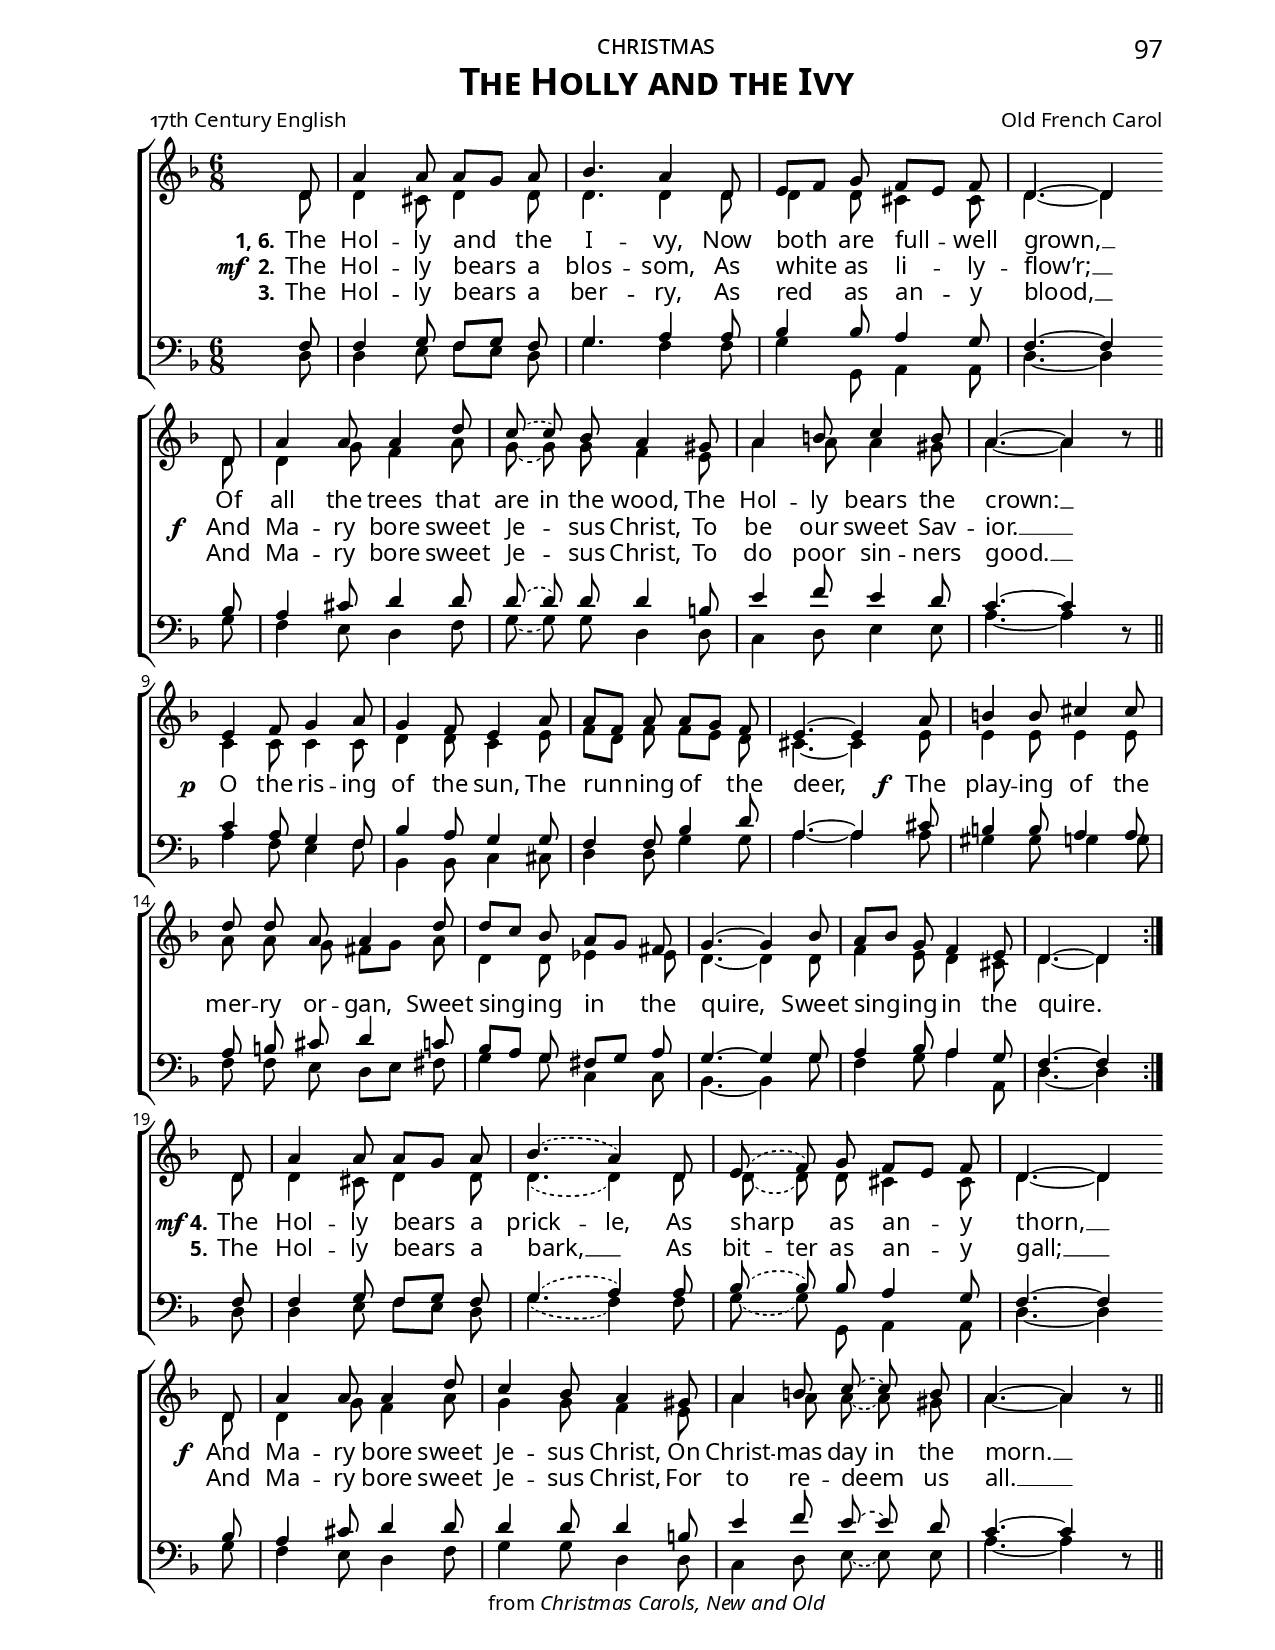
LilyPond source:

\version "2.14.2"
\include "util.ly"
\header {
  title = \markup{\override #'(font-name . "Garamond Premier Pro Semibold"){ \abs-fontsize #18 \smallCapsOldStyle"The Holly and the Ivy"}}
  poet = \markup\oldStyleNum"17th Century English"
  composer = \markup\oldStyleNum"Old French Carol"
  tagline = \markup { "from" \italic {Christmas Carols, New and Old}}
}
\paper {
  %print-all-headers = ##t
  paper-height = 11\in
  paper-width = 8.5\in
  indent = 0\in
  %system-system-spacing = #'((basic-distance . 10) (padding . 0))
  system-system-spacing =
    #'((basic-distance . 0)
       (minimum-distance . 0)
       (padding . -5)
       (stretchability . 100))
  last-bottom-spacing =
    #'((basic-distance . -10)
       (minimum-distance . -10)
       (padding . 0)
       (stretchability . 0))
  ragged-last-bottom = ##f
  ragged-bottom = ##f
  two-sided = ##t
  inner-margin = 1\in
  outer-margin = 0.75\in
  top-margin = 0.26\in
  bottom-margin = 0.25\in
  first-page-number = #097
  print-first-page-number = ##t
  headerLine = \markup{\override #'(font-name . "Garamond Premier Pro") \smallCapsOldStyle"christmas"}
  oddHeaderMarkup = \markup\fill-line{
     \override #'(font-name . "Garamond Premier Pro")\abs-fontsize #12.5
     \combine 
        \fill-line{"" \on-the-fly #print-page-number-check-first
        \oldStylePageNum""
        }
        \fill-line{\headerLine}
  }
  evenHeaderMarkup = \markup {
     \override #'(font-name . "Garamond Premier Pro")\abs-fontsize #12.5
     \combine
        \on-the-fly #print-page-number-check-first
        \oldStylePageNum""
        \fill-line{\headerLine}
  }
}
#(set-global-staff-size 18) \paper{ #(define fonts (make-pango-font-tree "Garamond Premier Pro" "Garamond Premier Pro" "Garamond Premier Pro" (/ 18 20))) }
global = {
  \key f \major
  \time 6/8
  \autoBeamOff
  \override DynamicLineSpanner #'staff-padding = #0.0
  \override DynamicLineSpanner #'Y-extent = #'(-1 . 1)
}

sopMusic = \relative c' {
  \partial 8 d8 |
  a'4 a8 a[ g] a |
  bes4. a4 d,8 |
  e[ f] g f[ e] f |
  
  d4.~ d4 \bar""\break d8 |
  a'4 a8 a4 d8 |
  \slurDashed
  c8( c) bes8 a4 gis8 |
  a4 b8 c4 b8 |
  
  a4.~ a4 bes8\rest \bar "||" \break
  e,4 f8 g4 a8 |
  g4 f8 e4 a8 |
  a[ f] a a[ g] f |
  
  e4.~ e4 a8 |
  b4 b8 cis4 cis8 |
  d8 d8 a a4 d8 |
  
  d[ c] bes a[ g] fis |
  g4.~ g4 bes8 |
  a[ bes] g f4 e8 |
  \partial 8*5 d4.~ d4 \bar ":|" \break
  
  
  
  
  \partial 8 d8 |
  a'4 a8 a[ g] a |
  bes4.( a4) d,8 |
  e( f) g f[ e] f |
  
  d4.~ d4 \bar""\break d8 |
  a'4 a8 a4 d8 |
  c4 bes8 a4 gis8 |
  \tieDashed
  a4 b8 c8~ c b8 |
  
  \tieSolid
  a4.~ a4 bes8\rest \bar "||" 
}
sopWords = \lyricmode {
  
}

altoMusic = \relative c' {
  d8 |
  d4 cis8 d4 d8 |
  d4. d4 d8 |
  d4 d8 cis4 cis8 |
  
  d4.~ d4 d8 |
  d4 g8 f4 a8 |
  \slurDashed
  g8( g) g8 f4 e8 |
  a4 a8 a4 gis8 |
  
  a4.~ a4 s8 |
  c,4 c8 c4 c8 |
  d4 d8 c4 e8 |
  f[ d] f f[ e] d |
  
  cis4.~ cis4 e8 |
  e4 e8 e4 e8 |
  a a g fis[ g] a |
  
  d,4 d8 ees4 ees8 |
  d4.~ d4 d8 |
  f4 e8 d4 cis8 |
  d4.~ d4 |
  
  
  
  d8 |
  d4 cis8 d4 d8 |
  d4.( d4) d8 |
  d8( d) d8 cis4 cis8 |
  
  d4.~ d4 d8 |
  d4 g8 f4 a8 |
  g4 g8 f4 e8 |
  \tieDashed
  a4 a8 a~ a gis8 |
  
  \tieSolid
  a4.~ a4 s8 |
}
altoWords = {
  \dropLyricsXI
  \lyricmode {
    \set stanza = #"1, 6."
    The Hol -- ly and the I -- vy,
    Now both are full -- well grown, __
    \set ignoreMelismata = ##t
    Of all the trees that are in the wood,
    \unset ignoreMelismata
    The Hol -- ly bears the crown: __
  }
  \set stanza = \markup\dynamic"p  "
  \lyricmode {
    O the ris -- ing of the sun,
    The run -- ning of the deer,
  }
  \set stanza = \markup\dynamic"   f "
  \lyricmode {
    The play -- ing of the mer -- ry or -- gan,
    Sweet sing -- ing in the quire,
    Sweet sing -- ing in the quire.
    
  }
  \set stanza = \markup{\dynamic" mf" "4."}
  \lyricmode {
    The Hol -- ly bears a \set ignoreMelismata = ##t
    prick -- le,
    \unset ignoreMelismata
    As sharp as an -- y thorn, __
  }
  \set stanza = \markup\dynamic"f "
  \lyricmode {
    And Ma -- ry bore sweet Je -- sus Christ,
    On Christ -- mas \set ignoreMelismata = ##t day in the morn. __ _
  }
}
altoWordsII = {
  \dropLyricsXI
  \set stanza = \markup{\dynamic"mf " "2."}
  \lyricmode {
    The Hol -- ly bears a blos -- som,
    As white as li -- ly -- flow’r; __
  }
  \set stanza = \markup\dynamic"f  "
  \lyricmode {
    And Ma -- ry bore sweet Je -- sus Christ,
    To be our sweet Sav -- ior. __ ""
    
    \repeat unfold 33 \skip1
    \set stanza = #"5."
    The Hol -- ly bears a bark, __
    \set ignoreMelismata = ##t
    As bit -- ter 
    \unset ignoreMelismata
    as an -- y gall; __
    And Ma -- ry bore sweet Je -- sus Christ,
    For to re -- deem us all. __
  }
}
altoWordsIII = \lyricmode {
  \dropLyricsXI
  \set stanza = #"3."
  The Hol -- ly bears a ber -- ry,
  As red as an -- y blood, __
  And Ma -- ry bore sweet Je -- sus Christ,
  To do poor sin -- ners good. __
}
altoWordsIV = \lyricmode {
}
altoWordsV = \lyricmode {
}
altoWordsVI = \lyricmode {
  \set stanza = #"6."
}
tenorMusic = \relative c {
  f8 |
  f4 g8 f[ g] f |
  g4. a4 a8 |
  bes4 bes8 a4 g8 |
  
  f4.~f4 bes8 |
  a4 cis8 d4 d8 |
  \slurDashed
  d8( d) d8 d4 b8 |
  e4 f8 e4 d8 |
  
  c4.~ c4 s8 |
  c4 a8 g4 f8 |
  bes4 a8 g4 g8 |
  f4 f8 bes4 d8 |
  
  a4.~ a4 cis8 |
  b4 b8 a4 a8 |
  a b cis d4 c8 |
  
  bes[ a] g fis[ g] a |
  g4.~ g4 g8 |
  a4 bes8 a4 g8 |
  f4.~ f4 |
  
  
  
  
  
  f8 |
  f4 g8 f[ g] f |
  g4.( a4) a8 |
  bes8( bes) bes8 a4 g8 |
  
  f4.~f4 bes8 |
  a4 cis8 d4 d8 |
  d4 d8 d4 b8 |
  \tieDashed
  e4 f8 e~ e d8 |
  
  \tieSolid
  c4.~ c4 s8 |
}
tenorWords = \lyricmode {

}

bassMusic = \relative c {
  d8 |
  d4 e8 f[ e] d |
  g4. f4 f8 |
  g4 g,8 a4 a8 |
  
  d4.~ d4 g8 |
  f4 e8 d4 f8 |
  \slurDashed
  g8( g) g8 d4 d8 |
  c4 d8 e4 e8 |
  
  a4.~ a4 d,8\rest |
  a'4 f8 e4 f8 |
  bes,4 bes8 c4 cis8 |
  d4 d8 g4 g8 |
  
  a4.~ a4 a8 |
  gis4 gis8 g4 g8 |
  f f e d[ e] fis |
  
  g4 g8 c,4 c8 bes4.~ bes4 g'8 |
  f4 g8 a4 a,8 |
  d4.~ d4 |
  
  
  
  
  d8 |
  d4 e8 f[ e] d |
  g4.( f4) f8 |
  g8( g) g,8 a4 a8 |
  
  d4.~ d4 g8 |
  f4 e8 d4 f8 |
  g4 g8 d4 d8 |
  \tieDashed
  c4 d8 e~ e e8 |
  
  \tieSolid
  a4.~ a4 d,8\rest |
}
bassWords = \lyricmode {

}

pianoRH = \relative c' {
  
}
pianoLH = \relative c' {
  
}

\score {
  <<
   \new ChoirStaff <<
%    \new Lyrics = sopranos \with { \override VerticalAxisGroup #'nonstaff-relatedstaff-spacing = #'((basic-distance . 1)) }
    \new Staff = women <<
      \new Voice = "sopranos" { \voiceOne << \global \sopMusic >> }
      \new Voice = "altos" { \voiceTwo << \global \altoMusic >> }
    >>
    \new Lyrics \with { alignAboveContext = #"women" \override VerticalAxisGroup #'nonstaff-relatedstaff-spacing = #'((basic-distance . 1))} \lyricsto "sopranos" \sopWords
    \new Lyrics = "altosVI"  \with { alignBelowContext = #"women" \override VerticalAxisGroup #'nonstaff-relatedstaff-spacing = #'((basic-distance . 1))} \lyricsto "sopranos" \altoWordsVI
    \new Lyrics = "altosV"  \with { alignBelowContext = #"women" \override VerticalAxisGroup #'nonstaff-relatedstaff-spacing = #'((basic-distance . 1))} \lyricsto "sopranos" \altoWordsV
    \new Lyrics = "altosIV"  \with { alignBelowContext = #"women" \override VerticalAxisGroup #'nonstaff-relatedstaff-spacing = #'((basic-distance . 1))} \lyricsto "sopranos" \altoWordsIV
    \new Lyrics = "altosIII"  \with { alignBelowContext = #"women" \override VerticalAxisGroup #'nonstaff-relatedstaff-spacing = #'((basic-distance . 1))} \lyricsto "sopranos" \altoWordsIII
    \new Lyrics = "altosII"  \with { alignBelowContext = #"women" \override VerticalAxisGroup #'nonstaff-relatedstaff-spacing = #'((basic-distance . 1))} \lyricsto "sopranos" \altoWordsII
    \new Lyrics = "altos"  \with { alignBelowContext = #"women" \override VerticalAxisGroup #'nonstaff-relatedstaff-spacing = #'((padding . -0.9))} \lyricsto "sopranos" \altoWords
    \new Staff = men <<
      \clef bass
      \new Voice = "tenors" { \voiceOne << \global \tenorMusic >> }
      \new Voice = "basses" { \voiceTwo << \global \bassMusic >> }
    >>
    \new Lyrics \with { alignAboveContext = #"men" \override VerticalAxisGroup #'nonstaff-relatedstaff-spacing = #'((basic-distance . 1)) } \lyricsto "tenors" \tenorWords
    \new Lyrics \with { alignBelowContext = #"men" \override VerticalAxisGroup #'nonstaff-relatedstaff-spacing = #'((basic-distance . 1)) } \lyricsto "basses" \bassWords
  >>
%    \new PianoStaff << \new Staff { \new Voice { \pianoRH } } \new Staff { \clef "bass" \pianoLH } >>
  >>
  \layout {
  \context {
    \Lyrics
    \override LyricText #'font-size = #1.3
  }
    \context {
      \Score
      %\override SpacingSpanner #'base-shortest-duration = #(ly:make-moment 1 8)
      %\override SpacingSpanner #'common-shortest-duration = #(ly:make-moment 1 4)
    }
    \context {
      % Remove all empty staves
      % \Staff \RemoveEmptyStaves \override VerticalAxisGroup #'remove-first = ##t
    }
    \context {
      \Lyrics
      \override LyricText #'X-offset = #center-on-word
    }
  }
}

